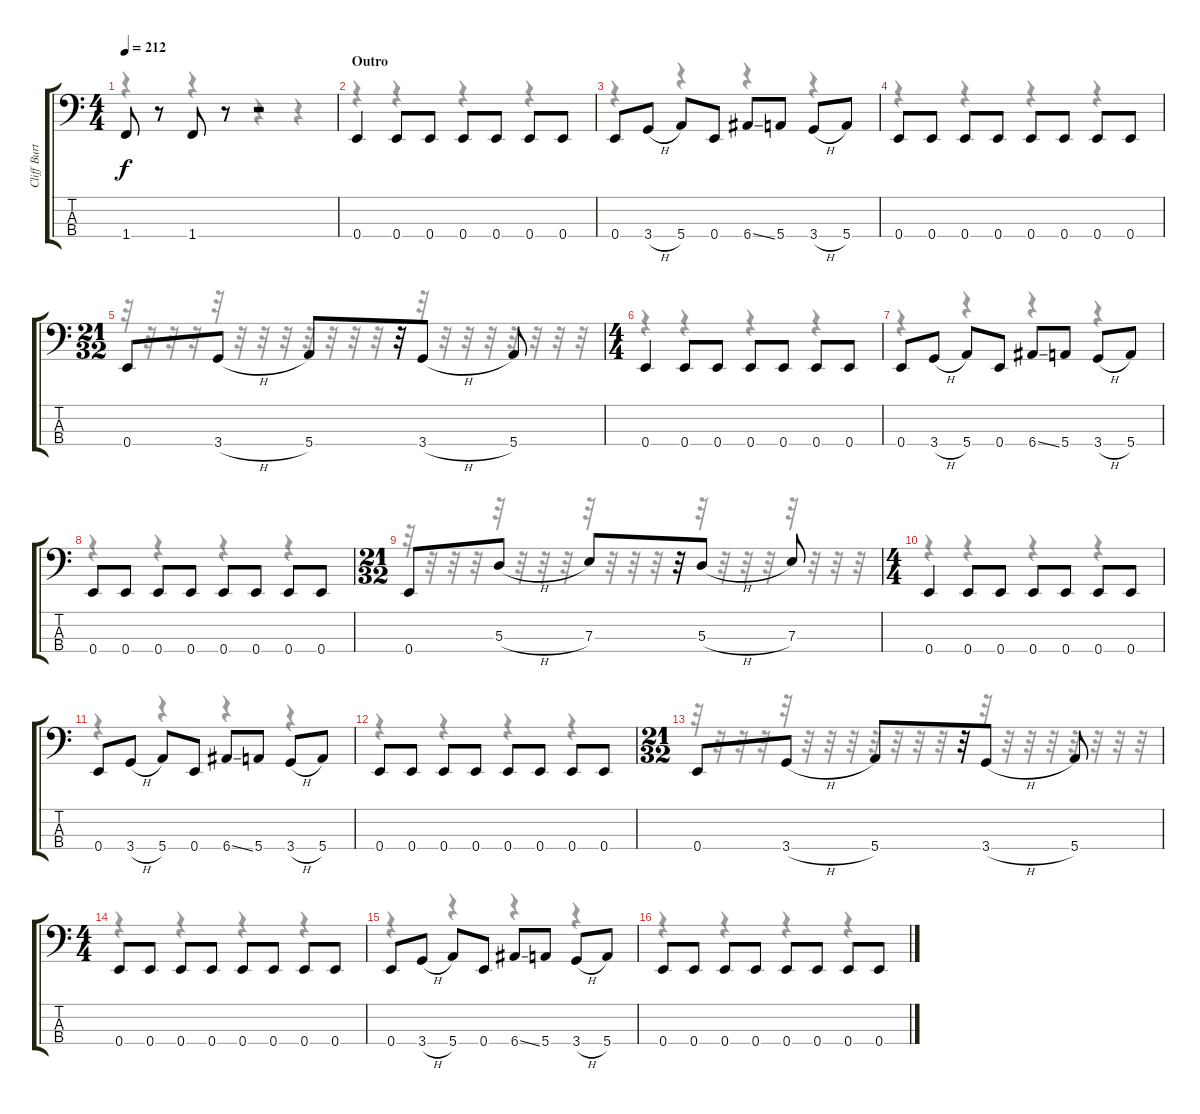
\track ("Cliff Burton" "Cliff Burt") {instrument electricbassfinger}
\staff {score tabs}
\tuning (G2 D2 A1 E1) {hide}
\voice
\ts (4 4)
\tempo 212
\clef f4
\ks c
1.4.8{dy f} r.8 1.4.8 r.8 r.2 |
\section ("" "Outro")
0.4.4 0.4.8 0.4.8 0.4.8 0.4.8 0.4.8 0.4.8 |
0.4.8 3.4{h}.8 5.4.8 0.4.8 6.4{ss}.8 5.4.8 3.4{h}.8 5.4.8 |
0.4.8 0.4.8 0.4.8 0.4.8 0.4.8 0.4.8 0.4.8 0.4.8 |
\ts (21 32)
0.4.8 3.4{h}.8 5.4.8 r.32 3.4{h}.8 5.4.8 |
\ts (4 4)
0.4.4 0.4.8 0.4.8 0.4.8 0.4.8 0.4.8 0.4.8 |
0.4.8 3.4{h}.8 5.4.8 0.4.8 6.4{ss}.8 5.4.8 3.4{h}.8 5.4.8 |
0.4.8 0.4.8 0.4.8 0.4.8 0.4.8 0.4.8 0.4.8 0.4.8 |
\ts (21 32)
0.4.8 5.3{h}.8 7.3.8 r.32 5.3{h}.8 7.3.8 |
\ts (4 4)
0.4.4 0.4.8 0.4.8 0.4.8 0.4.8 0.4.8 0.4.8 |
0.4.8 3.4{h}.8 5.4.8 0.4.8 6.4{ss}.8 5.4.8 3.4{h}.8 5.4.8 |
0.4.8 0.4.8 0.4.8 0.4.8 0.4.8 0.4.8 0.4.8 0.4.8 |
\ts (21 32)
0.4.8 3.4{h}.8 5.4.8 r.32 3.4{h}.8 5.4.8 |
\ts (4 4)
0.4.8 0.4.8 0.4.8 0.4.8 0.4.8 0.4.8 0.4.8 0.4.8 |
0.4.8 3.4{h}.8 5.4.8 0.4.8 6.4{ss}.8 5.4.8 3.4{h}.8 5.4.8 |
0.4.8 0.4.8 0.4.8 0.4.8 0.4.8 0.4.8 0.4.8 0.4.8
\voice
\clef f4
\ottava regular
\simile none
\ks c
r.4{dy f} r.4 r.4 r.4 |
r.4 r.4 r.4 r.4 |
r.4 r.4 r.4 r.4 |
r.4 r.4 r.4 r.4 |
r.32 r.32 r.32 r.32 r.32 r.32 r.32 r.32 r.32 r.32 r.32 r.32 r.32 r.32 r.32 r.32 r.32 r.32 r.32 r.32 r.32 |
r.4 r.4 r.4 r.4 |
r.4 r.4 r.4 r.4 |
r.4 r.4 r.4 r.4 |
r.32 r.32 r.32 r.32 r.32 r.32 r.32 r.32 r.32 r.32 r.32 r.32 r.32 r.32 r.32 r.32 r.32 r.32 r.32 r.32 r.32 |
r.4 r.4 r.4 r.4 |
r.4 r.4 r.4 r.4 |
r.4 r.4 r.4 r.4 |
r.32 r.32 r.32 r.32 r.32 r.32 r.32 r.32 r.32 r.32 r.32 r.32 r.32 r.32 r.32 r.32 r.32 r.32 r.32 r.32 r.32 |
r.4 r.4 r.4 r.4 |
r.4 r.4 r.4 r.4 |
r.4 r.4 r.4 r.4
